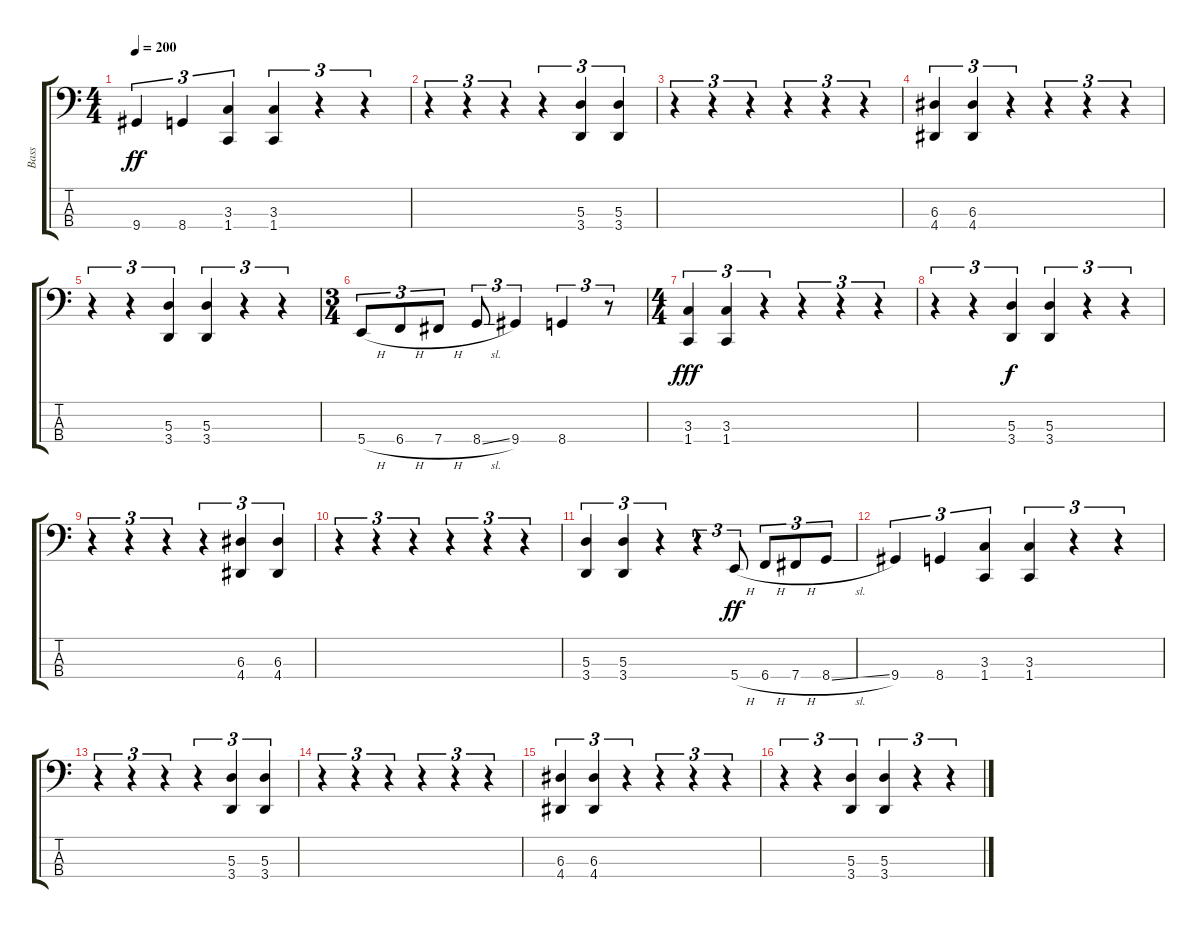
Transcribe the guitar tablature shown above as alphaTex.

\track ("Bass" "Bass") {instrument electricbassfinger}
\staff {score tabs}
\tuning (G2 D2 A1 B0) {hide}
\ts (4 4)
\tempo 200
\clef f4
\ks c
9.4.4{tu (3 2) dy ff} 8.4.4{tu (3 2)} (3.3 1.4).4{tu (3 2)} (3.3 1.4).4{tu (3 2)} r.4{tu (3 2)} r.4{tu (3 2)} |
r.4{tu (3 2)} r.4{tu (3 2)} r.4{tu (3 2)} r.4{tu (3 2)} (5.3 3.4).4{tu (3 2)} (5.3 3.4).4{tu (3 2)} |
r.4{tu (3 2)} r.4{tu (3 2)} r.4{tu (3 2)} r.4{tu (3 2)} r.4{tu (3 2)} r.4{tu (3 2)} |
(6.3 4.4).4{tu (3 2)} (6.3 4.4).4{tu (3 2)} r.4{tu (3 2)} r.4{tu (3 2)} r.4{tu (3 2)} r.4{tu (3 2)} |
r.4{tu (3 2)} r.4{tu (3 2)} (5.3 3.4).4{tu (3 2)} (5.3 3.4).4{tu (3 2)} r.4{tu (3 2)} r.4{tu (3 2)} |
\ts (3 4)
5.4{h}.8{tu (3 2)} 6.4{h}.8{tu (3 2)} 7.4{h}.8{tu (3 2)} 8.4{sl}.8{tu (3 2)} 9.4.4{tu (3 2)} 8.4.4{tu (3 2)} r.8{tu (3 2)} |
\ts (4 4)
(3.3 1.4).4{tu (3 2) dy fff} (3.3 1.4).4{tu (3 2)} r.4{tu (3 2)} r.4{tu (3 2)} r.4{tu (3 2)} r.4{tu (3 2)} |
r.4{tu (3 2)} r.4{tu (3 2)} (5.3 3.4).4{tu (3 2) dy f} (5.3 3.4).4{tu (3 2)} r.4{tu (3 2)} r.4{tu (3 2)} |
r.4{tu (3 2)} r.4{tu (3 2)} r.4{tu (3 2)} r.4{tu (3 2)} (6.3 4.4).4{tu (3 2)} (6.3 4.4).4{tu (3 2)} |
r.4{tu (3 2)} r.4{tu (3 2)} r.4{tu (3 2)} r.4{tu (3 2)} r.4{tu (3 2)} r.4{tu (3 2)} |
(5.3 3.4).4{tu (3 2)} (5.3 3.4).4{tu (3 2)} r.4{tu (3 2)} r.4{tu (3 2)} 5.4{h}.8{tu (3 2) dy ff} 6.4{h}.8{tu (3 2)} 7.4{h}.8{tu (3 2)} 8.4{sl}.8{tu (3 2)} |
9.4.4{tu (3 2)} 8.4.4{tu (3 2)} (3.3 1.4).4{tu (3 2)} (3.3 1.4).4{tu (3 2)} r.4{tu (3 2)} r.4{tu (3 2)} |
r.4{tu (3 2)} r.4{tu (3 2)} r.4{tu (3 2)} r.4{tu (3 2)} (5.3 3.4).4{tu (3 2)} (5.3 3.4).4{tu (3 2)} |
r.4{tu (3 2)} r.4{tu (3 2)} r.4{tu (3 2)} r.4{tu (3 2)} r.4{tu (3 2)} r.4{tu (3 2)} |
(6.3 4.4).4{tu (3 2)} (6.3 4.4).4{tu (3 2)} r.4{tu (3 2)} r.4{tu (3 2)} r.4{tu (3 2)} r.4{tu (3 2)} |
r.4{tu (3 2)} r.4{tu (3 2)} (5.3 3.4).4{tu (3 2)} (5.3 3.4).4{tu (3 2)} r.4{tu (3 2)} r.4{tu (3 2)}
